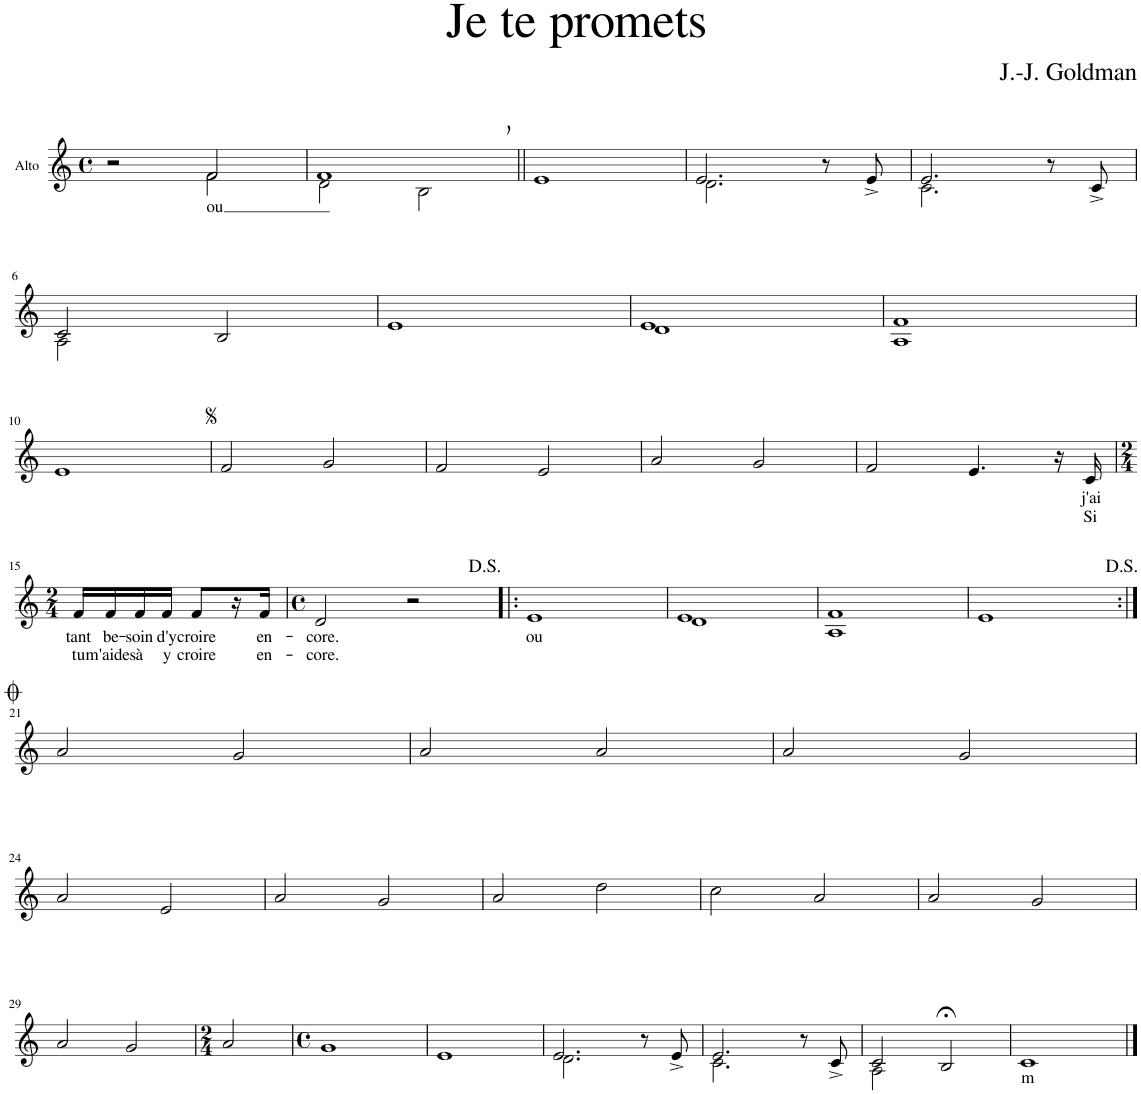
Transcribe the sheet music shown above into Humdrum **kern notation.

**kern	**text	**text
*part1	*part1	*part1
*staff1	*staff1	*staff1
*I"Alto	*	*
*clefG2	*	*
*k[]	*	*
*M4/4	*	*
*met(c)	*	*
=1	=1	=1
*^	*	*
2r	2ryy	.	.
!	!	!LO:LY:b	!
2f/	2f\	ou	.
=2	=2	=2	=2
1f,	2d\	.	.
.	2B\	.	.
*v	*v	*	*
=3||	=3||	=3||
1e	.	.
=4	=4	=4
*^	*	*
2.e/	2.d\	.	.
8r	4ryy	.	.
8e^/	.	.	.
=5	=5	=5	=5
2.e/	2.c\	.	.
8r	4ryy	.	.
8c^/	.	.	.
!!LO:LB:g=z	!!
=6	=6	=6	=6
2c/	2A\	.	.
2B/	2ryy	.	.
*v	*v	*	*
=7	=7	=7
1e	.	.
=8	=8	=8
*^	*	*
1e	1d	.	.
=9	=9	=9	=9
1f	1A	.	.
*v	*v	*	*
!!LO:LB:g=z
=10	=10	=10
1e	.	.
=11	=11	=11
2f/	.	.
2g/	.	.
=12	=12	=12
2f/	.	.
2e/	.	.
=13	=13	=13
2a/	.	.
2g/	.	.
=14	=14	=14
2f/	.	.
4.e/	.	.
16r	.	.
!	!LO:LY:b	!LO:LY:b
16c/	j'ai	Si
!!LO:LB:g=z
=15	=15	=15
*M2/4	*	*
!	!LO:LY:b	!LO:LY:b
16f/LL	tant	tu
!	!LO:LY:b	!LO:LY:b
16f/	be-	m'aides
!	!LO:LY:b	!LO:LY:b
16f/	-soin	à
!	!LO:LY:b	!LO:LY:b
16f/JJ	d'y	y
!	!LO:LY:b	!LO:LY:b
8f/L	croire	croire
16r	.	.
!	!LO:LY:b	!LO:LY:b
16f/JJ	en-	en-
=16	=16	=16
*M4/4	*	*
*met(c)	*	*
!	!LO:LY:b	!LO:LY:b
2d/	-core.	-core.
2r	.	.
=17!|:	=17!|:	=17!|:
!	!LO:LY:b	!
1e	ou	.
=18	=18	=18
*^	*	*
1e	1d	.	.
=19	=19	=19	=19
1f	1A	.	.
*v	*v	*	*
=20	=20	=20
1e	.	.
!!LO:LB:g=z
=21:|!	=21:|!	=21:|!
2a/	.	.
2g/	.	.
=22	=22	=22
2a/	.	.
2a/	.	.
=23	=23	=23
2a/	.	.
2g/	.	.
!!LO:LB:g=z
=24	=24	=24
2a/	.	.
2e/	.	.
=25	=25	=25
2a/	.	.
2g/	.	.
=26	=26	=26
2a/	.	.
2dd\	.	.
=27	=27	=27
2cc\	.	.
2a/	.	.
=28	=28	=28
2a/	.	.
2g/	.	.
!!LO:LB:g=z
=29	=29	=29
2a/	.	.
2g/	.	.
=30	=30	=30
*M2/4	*	*
2a/	.	.
=31	=31	=31
*M4/4	*	*
*met(c)	*	*
1g	.	.
=32	=32	=32
1e	.	.
=33	=33	=33
*^	*	*
2.e/	2.d\	.	.
8r	4ryy	.	.
8e^/	.	.	.
=34	=34	=34	=34
2.e/	2.c\	.	.
8r	4ryy	.	.
8c^/	.	.	.
=35	=35	=35	=35
2c/	2A\	.	.
2B;</	2ryy	.	.
=36	=36	=36	=36
!	!	!LO:LY:b	!
*v	*v	*	*
1c	m	.
==	==	==
*-	*-	*-
